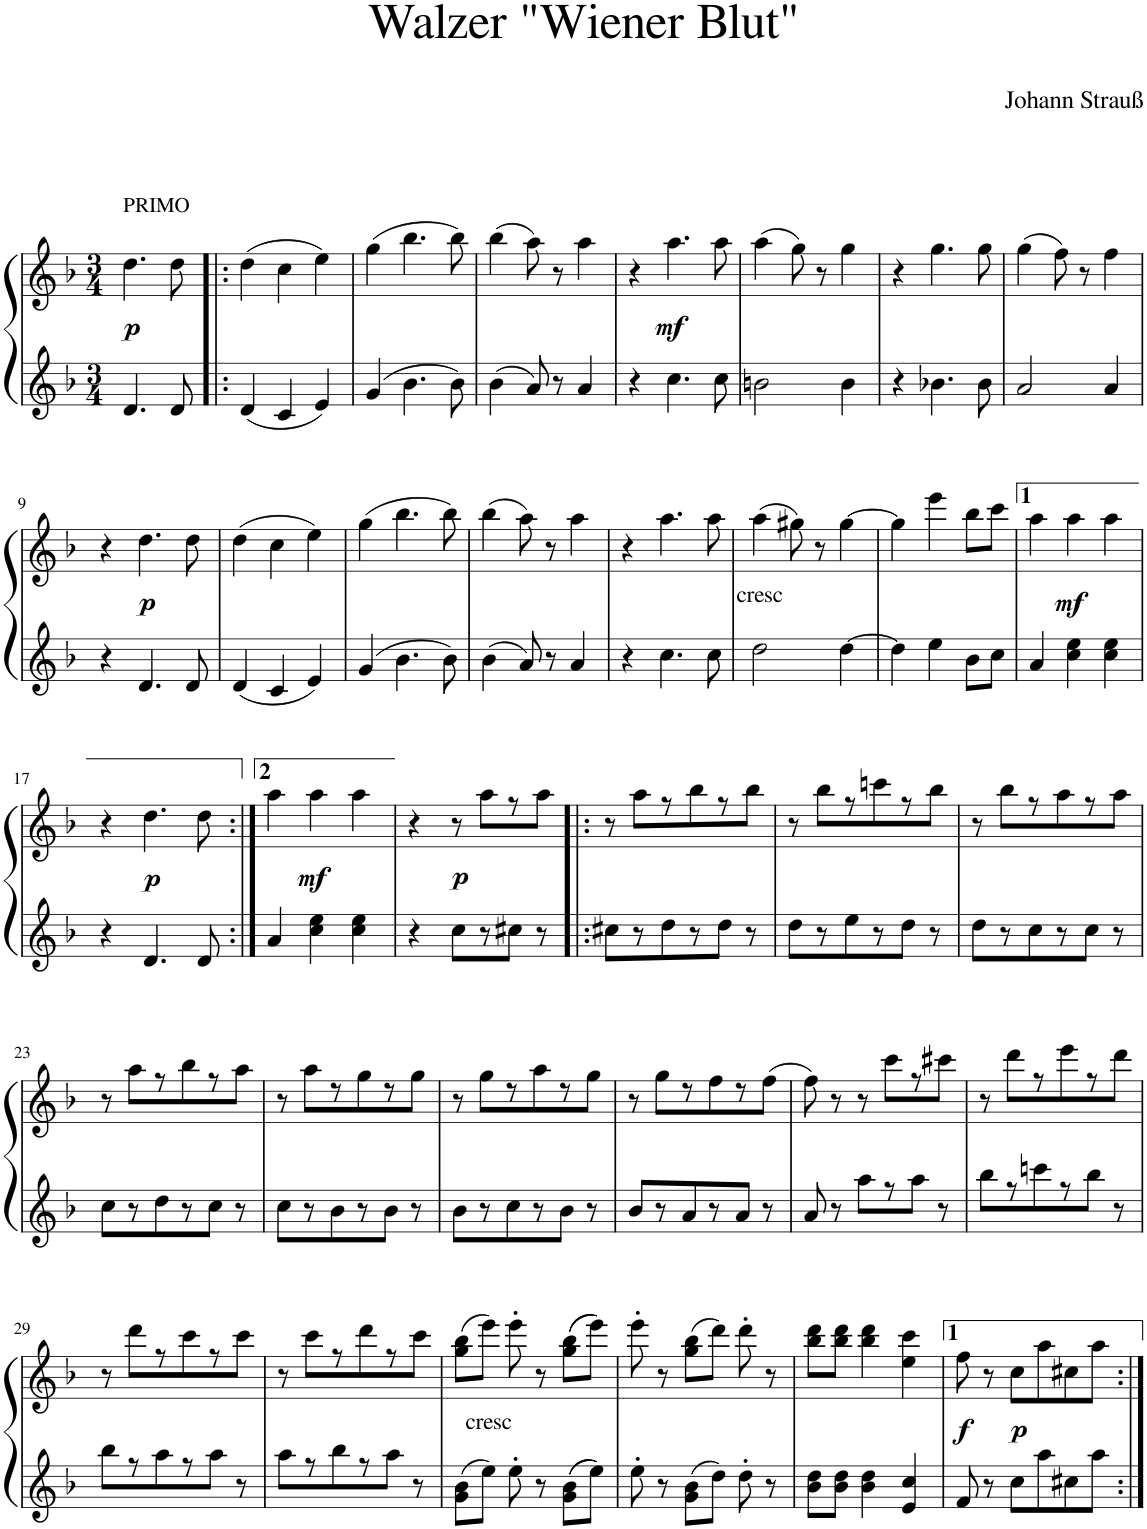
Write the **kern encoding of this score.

**kern	**kern	**text	**dynam
*part1	*part1	*part1	*part1
*staff2	*staff1	*staff1	*staff1/2
*I"[Piano] (a)	*	*	*
*I'Pno	*	*	*
*clefG2	*clefG2	*	*
*k[b-]	*k[b-]	*	*
*F:	*F:	*	*
*M3/4	*M3/4	*	*
=1	=1	=1	=1
!	!LO:TX:a:t=PRIMO	!	!
!	!	!	!LO:DY:b
4.d/	4.dd\	.	p
8d/	8dd\	.	.
=2!|:	=2!|:	=2!|:	=2!|:
4d/	(4dd\	.	.
4c/	4cc\	.	.
4e/	4ee\)	.	.
=3	=3	=3	=3
4g/	(4gg\	.	.
4.b-\	4.bb-\	.	.
8b-\	8bb-\)	.	.
=4	=4	=4	=4
4b-\	(4bb-\	.	.
8a/	8aa\)	.	.
8r	8r	.	.
4a/	4aa\	.	.
=5	=5	=5	=5
4r	4r	.	.
!	!	!	!LO:DY:b
4.cc\	4.aa\	.	mf
8cc\	8aa\	.	.
=6	=6	=6	=6
2bn\	(4aa\	.	.
.	8gg\)	.	.
.	8r	.	.
4b\	4gg\	.	.
=7	=7	=7	=7
4r	4r	.	.
4.b-X\	4.gg\	.	.
8b-\	8gg\	.	.
=8	=8	=8	=8
2a/	(4gg\	.	.
.	8ff\)	.	.
.	8r	.	.
4a/	4ff\	.	.
!!LO:LB:g=z
=9	=9	=9	=9
4r	4r	.	.
!	!	!	!LO:DY:b
4.d/	4.dd\	.	p
8d/	8dd\	.	.
=10	=10	=10	=10
4d/	(4dd\	.	.
4c/	4cc\	.	.
4e/	4ee\)	.	.
=11	=11	=11	=11
4g/	(4gg\	.	.
4.b-\	4.bb-\	.	.
8b-\	8bb-\)	.	.
=12	=12	=12	=12
4b-\	(4bb-\	.	.
8a/	8aa\)	.	.
8r	8r	.	.
4a/	4aa\	.	.
=13	=13	=13	=13
4r	4r	.	.
4.cc\	4.aa\	.	.
8cc\	8aa\	.	.
=14	=14	=14	=14
!	!	!LO:LY:b	!
2dd\	(4aa\	cresc	.
.	8gg#X\)	.	.
.	8r	.	.
[4dd\	[4gg#\	.	.
=15	=15	=15	=15
4dd\]	4gg#\]	.	.
4ee\	4eee\	.	.
8b-\L	8bb-\L	.	.
8cc\J	8ccc\J	.	.
=16	=16	=16	=16
4a/	4aa\	.	.
!	!	!	!LO:DY:b
4cc\ 4ee\	4aa\	.	mf
4cc\ 4ee\	4aa\	.	.
!!LO:LB:g=z
=17	=17	=17	=17
4r	4r	.	.
!	!	!	!LO:DY:b
4.d/	4.dd\	.	p
8d/	8dd\	.	.
=18:|!	=18:|!	=18:|!	=18:|!
4a/	4aa\	.	.
!	!	!	!LO:DY:b
4cc\ 4ee\	4aa\	.	mf
4cc\ 4ee\	4aa\	.	.
=19	=19	=19	=19
4r	4r	.	.
!	!	!	!LO:DY:b
8cc\L	8r	.	p
8r	8aa\L	.	.
8cc#X\J	8r	.	.
8r	8aa\J	.	.
=20!|:	=20!|:	=20!|:	=20!|:
8cc#X\L	8r	.	.
8r	8aa\L	.	.
8dd\	8r	.	.
8r	8bb-\	.	.
8dd\J	8r	.	.
8r	8bb-\J	.	.
=21	=21	=21	=21
8dd\L	8r	.	.
8r	8bb-\L	.	.
8ee\	8r	.	.
8r	8cccn\	.	.
8dd\J	8r	.	.
8r	8bb-\J	.	.
=22	=22	=22	=22
8dd\L	8r	.	.
8r	8bb-\L	.	.
8cc\	8r	.	.
8r	8aa\	.	.
8cc\J	8r	.	.
8r	8aa\J	.	.
!!LO:LB:g=z
=23	=23	=23	=23
8cc\L	8r	.	.
8r	8aa\L	.	.
8dd\	8r	.	.
8r	8bb-\	.	.
8cc\J	8r	.	.
8r	8aa\J	.	.
=24	=24	=24	=24
8cc\L	8r	.	.
8r	8aa\L	.	.
8b-\	8r	.	.
8r	8gg\	.	.
8b-\J	8r	.	.
8r	8gg\J	.	.
=25	=25	=25	=25
8b-\L	8r	.	.
8r	8gg\L	.	.
8cc\	8r	.	.
8r	8aa\	.	.
8b-\J	8r	.	.
8r	8gg\J	.	.
=26	=26	=26	=26
8b-/L	8r	.	.
8r	8gg\L	.	.
8a/	8r	.	.
8r	8ff\	.	.
8a/J	8r	.	.
8r	(8ff\J	.	.
=27	=27	=27	=27
8a/	8ff\)	.	.
8r	8r	.	.
8aa\L	8r	.	.
8r	8ccc\L	.	.
8aa\J	8r	.	.
8r	8ccc#X\J	.	.
=28	=28	=28	=28
8bb-\L	8r	.	.
8r	8ddd\L	.	.
8cccn\	8r	.	.
8r	8eee\	.	.
8bb-\J	8r	.	.
8r	8ddd\J	.	.
!!LO:LB:g=z
=29	=29	=29	=29
8bb-\L	8r	.	.
8r	8ddd\L	.	.
8aa\	8r	.	.
8r	8ccc\	.	.
8aa\J	8r	.	.
8r	8ccc\J	.	.
=30	=30	=30	=30
8aa\L	8r	.	.
8r	8ccc\L	.	.
8bb-\	8r	.	.
8r	8ddd\	.	.
8aa\J	8r	.	.
8r	8ccc\J	.	.
=31	=31	=31	=31
8g\ 8b-\L	(8gg\ 8bb-\L	.	.
!	!	!LO:LY:b	!
8ee\J	8eee\J)	cresc	.
8ee'\	8eee'\	.	.
8r	8r	.	.
8g\ 8b-\L	((8gg\ 8bb-\L	.	.
8ee\J	8eee\J))	.	.
=32	=32	=32	=32
8ee'\	8eee'\	.	.
8r	8r	.	.
8g\ 8b-\L	(8gg\ 8bb-\L	.	.
8dd\J	8ddd\J)	.	.
8dd'\	8ddd'\	.	.
8r	8r	.	.
=33	=33	=33	=33
8b-\ 8dd\L	8bb-\ 8ddd\L	.	.
8b-\ 8dd\J	8bb-\ 8ddd\J	.	.
4b-\ 4dd\	4bb-\ 4ddd\	.	.
4e/ 4cc/	4ee\ 4ccc\	.	.
=34	=34	=34	=34
!	!	!	!LO:DY:b
8f/	8ff\	.	f
8r	8r	.	.
!	!	!	!LO:DY:b
8cc\L	8cc\L	.	p
8aa\	8aa\	.	.
8cc#X\	8cc#X\	.	.
8aa\J	8aa\J	.	.
=:|!	=:|!	=:|!	=:|!
*-	*-	*-	*-
